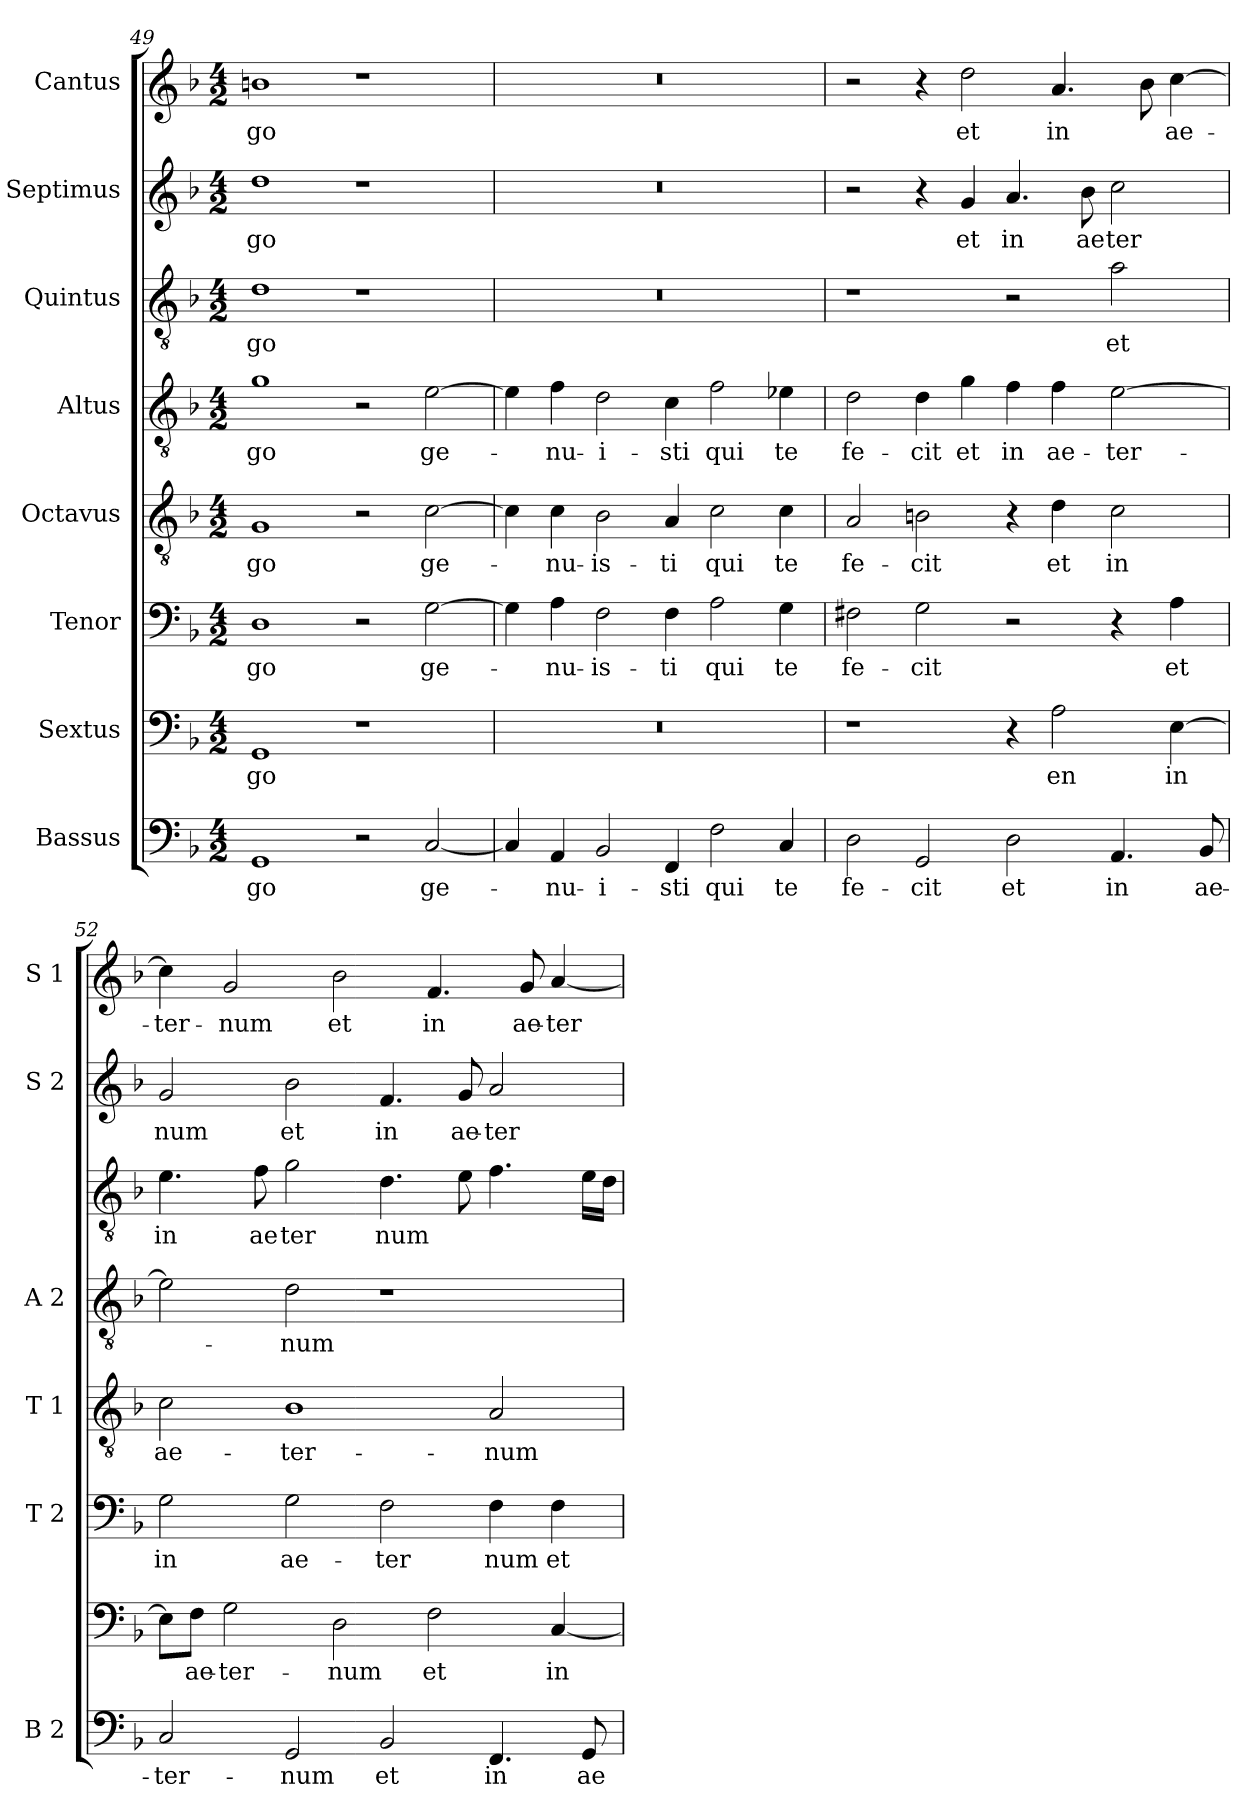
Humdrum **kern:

**kern	**text	**kern	**text	**kern	**text	**kern	**text	**kern	**text	**kern	**text	**kern	**text	**kern	**text
*part8	*part8	*part7	*part7	*part6	*part6	*part5	*part5	*part4	*part4	*part3	*part3	*part2	*part2	*part1	*part1
*staff8	*staff8	*staff7	*staff7	*staff6	*staff6	*staff5	*staff5	*staff4	*staff4	*staff3	*staff3	*staff2	*staff2	*staff1	*staff1
*I"Bassus	*	*I"Sextus	*	*I"Tenor	*	*I"Octavus	*	*I"Altus	*	*I"Quintus	*	*I"Septimus	*	*I"Cantus	*
*I'B 2	*	*	*	*I'T 2	*	*I'T 1	*	*I'A 2	*	*	*	*I'S 2	*	*I'S 1	*
!!LO:PB:g=z
*clefF4	*	*clefF4	*	*clefF4	*	*clefGv2	*	*clefGv2	*	*clefGv2	*	*clefG2	*	*clefG2	*
*k[b-]	*	*k[b-]	*	*k[b-]	*	*k[b-]	*	*k[b-]	*	*k[b-]	*	*k[b-]	*	*k[b-]	*
*F:	*	*F:	*	*F:	*	*F:	*	*F:	*	*F:	*	*F:	*	*F:	*
*M4/2	*	*M4/2	*	*M4/2	*	*M4/2	*	*M4/2	*	*M4/2	*	*M4/2	*	*M4/2	*
=49	=49	=49	=49	=49	=49	=49	=49	=49	=49	=49	=49	=49	=49	=49	=49
1GG	-go	1GG	-go	1D	-go	1G	-go	1g	-go	1d	go	1dd	go	1bn	-go
2r	.	1r	.	2r	.	2r	.	2r	.	1r	.	1r	.	1r	.
[2C/	ge-	.	.	[2G\	ge-	[2c\	ge-	[2e\	ge-	.	.	.	.	.	.
=50	=50	=50	=50	=50	=50	=50	=50	=50	=50	=50	=50	=50	=50	=50	=50
4C/]	.	0r	.	4G\]	.	4c\]	.	4e\]	.	0r	.	0r	.	0r	.
4AA/	-nu-	.	.	4A\	-nu-	4c\	-nu-	4f\	-nu-	.	.	.	.	.	.
2BB-/	-i-	.	.	2F\	-is-	2B-\	-is-	2d\	-i-	.	.	.	.	.	.
4FF/	-sti	.	.	4F\	-ti	4A/	-ti	4c\	-sti	.	.	.	.	.	.
2F\	qui	.	.	2A\	qui	2c\	qui	2f\	qui	.	.	.	.	.	.
4C/	te	.	.	4G\	te	4c\	te	4e-X\	te	.	.	.	.	.	.
=51	=51	=51	=51	=51	=51	=51	=51	=51	=51	=51	=51	=51	=51	=51	=51
2D\	fe-	1r	.	2F#X\	fe-	2A/	fe-	2d\	fe-	1r	.	2r	.	2r	.
2GG/	-cit	.	.	2G\	-cit	2Bn\	-cit	4d\	-cit	.	.	4r	.	4r	.
.	.	.	.	.	.	.	.	4g\	et	.	.	4g/	et	2dd\	et
2D\	et	4r	.	2r	.	4r	.	4f\	in	2r	.	4.a/	in	.	.
.	.	2A\	en	.	.	4d\	et	4f\	ae-	.	.	.	.	4.a/	in
.	.	.	.	.	.	.	.	.	.	.	.	8b-\	ae	.	.
4.AA/	in	.	.	4r	.	2c\	in	[2e\	-ter-	2a\	et	2cc\	ter	.	.
.	.	.	.	.	.	.	.	.	.	.	.	.	.	8b-\	.
.	.	[4E\	in	4A\	et	.	.	.	.	.	.	.	.	[4cc\	ae-
8BB-/	ae-	.	.	.	.	.	.	.	.	.	.	.	.	.	.
=52	=52	=52	=52	=52	=52	=52	=52	=52	=52	=52	=52	=52	=52	=52	=52
2C/	-ter-	8E\L]	.	2G\	in	2c\	ae-	2e\]	.	4.e\	in	2g/	num	4cc\]	-ter-
.	.	8F\J	ae-	.	.	.	.	.	.	.	.	.	.	.	.
.	.	2G\	-ter-	.	.	.	.	.	.	.	.	.	.	2g/	-num
.	.	.	.	.	.	.	.	.	.	8f\	ae	.	.	.	.
2GG/	-num	.	.	2G\	ae-	1B-	-ter-	2d\	-num	2g\	ter	2b-\	et	.	.
.	.	2D\	-num	.	.	.	.	.	.	.	.	.	.	2b-\	et
2BB-/	et	.	.	2F\	-ter	.	.	1r	.	4.d\	num	4.f/	in	.	.
.	.	2F\	et	.	.	.	.	.	.	.	.	.	.	4.f/	in
.	.	.	.	.	.	.	.	.	.	8e\	.	8g/	ae-	.	.
4.FF/	in	.	.	4F\	num	2A/	-num	.	.	4.f\	.	2a/	-ter	.	.
.	.	.	.	.	.	.	.	.	.	.	.	.	.	8g/	ae-
.	.	[4C/	in-	4F\	et	.	.	.	.	.	.	.	.	[4a/	-ter-
8GG/	ae-	.	.	.	.	.	.	.	.	16e\LL	.	.	.	.	.
.	.	.	.	.	.	.	.	.	.	16d\JJ	.	.	.	.	.
=	=	=	=	=	=	=	=	=	=	=	=	=	=	=	=
*-	*-	*-	*-	*-	*-	*-	*-	*-	*-	*-	*-	*-	*-	*-	*-
